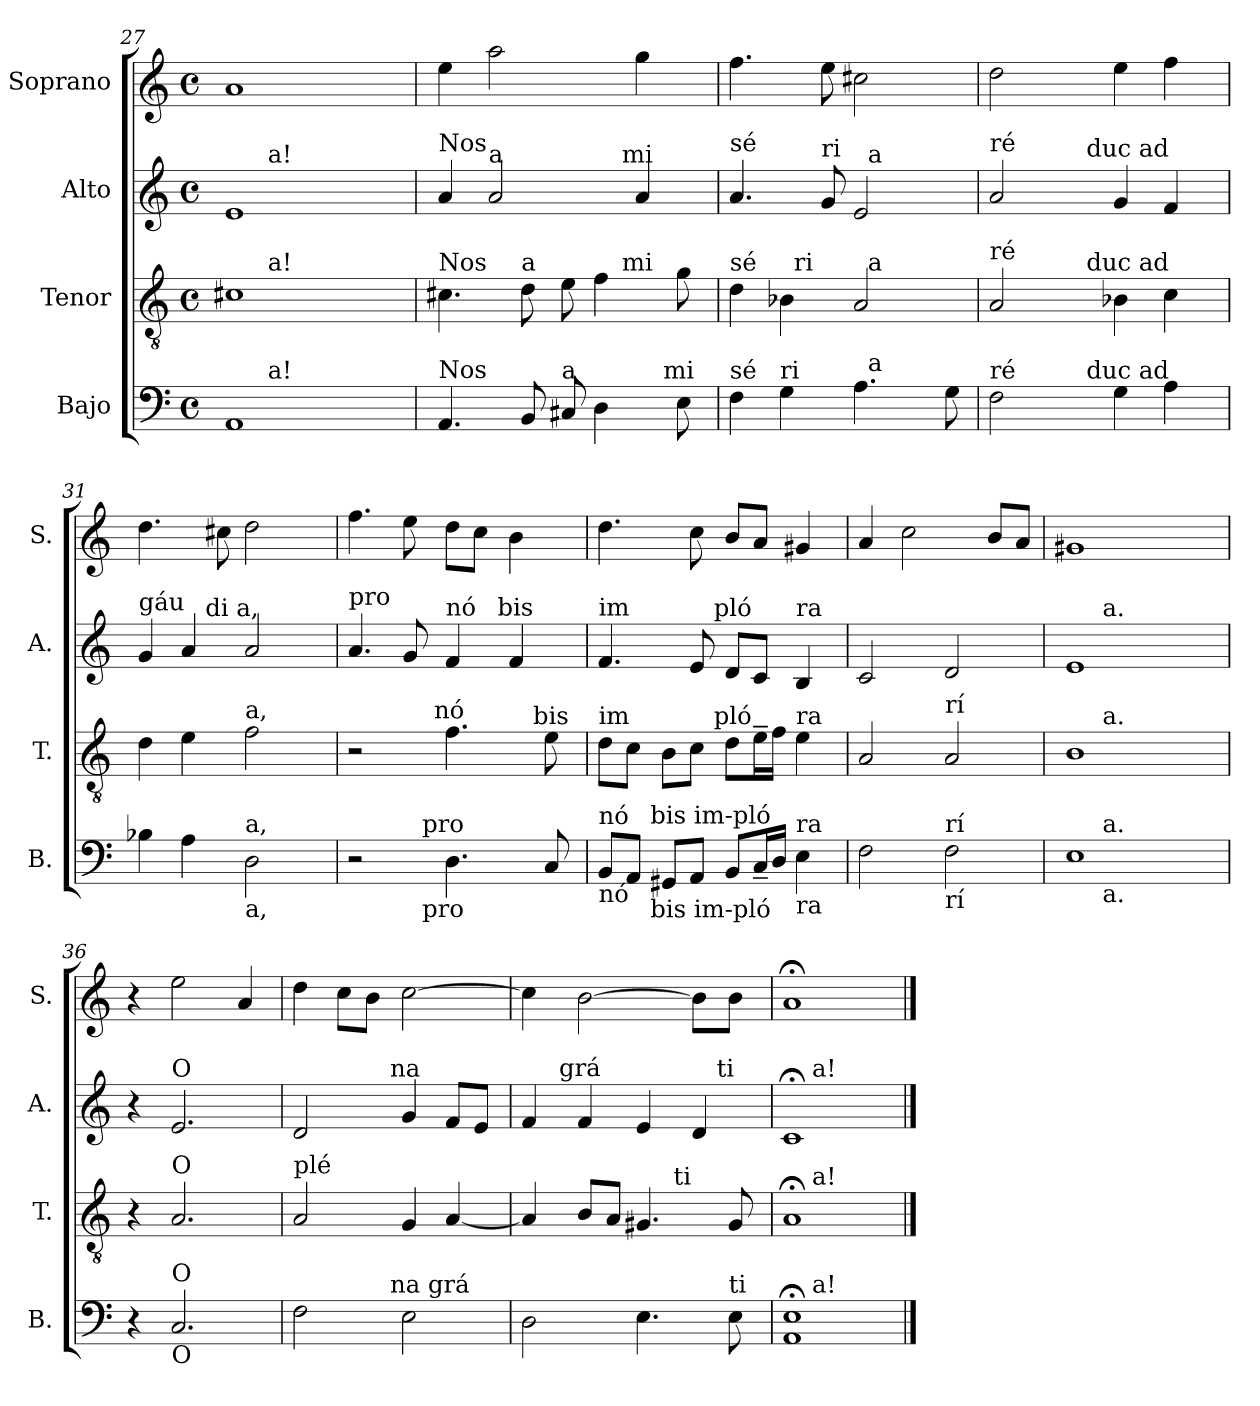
**kern	**kern	**kern	**kern
*part4	*part3	*part2	*part1
*staff4	*staff3	*staff2	*staff1
*I"Bajo	*I"Tenor	*I"Alto	*I"Soprano
*I'B.	*I'T.	*I'A.	*I'S.
*clefF4	*clefGv2	*clefG2	*clefG2
*ITrd7c12	*	*	*
*k[]	*k[]	*k[]	*k[]
*C:	*C:	*C:	*C:
*M4/4	*M4/4	*M4/4	*M4/4
*met(c)	*met(c)	*met(c)	*met(c)
=27	=27	=27	=27
*^	*^	*^	*
1AAA	8.ryy	1c#X	8.ryy	1e	8.ryy	1a
!	!	!	!	!	!LO:TX:a:t=a!	!
!	!	!	!LO:TX:a:t=a!	!	!	!
!	!LO:TX:a:t=a!	!	!	!	!	!
.	2ryy	.	2ryy	.	2ryy	.
.	4ryy	.	4ryy	.	4ryy	.
.	16ryy	.	16ryy	.	16ryy	.
=28	=28	=28	=28	=28	=28	=28
!	!	!	!	!LO:TX:a:t=Nos	!	!
!	!	!LO:TX:a:t=Nos	!	!	!	!
!LO:TX:a:t=Nos	!	!	!	!	!	!
4.AAA/	2ryy	4.c#X\	2ryy	4a/	2ryy	4ee\
!	!	!	!	!LO:TX:a:t=a	!	!
.	.	.	.	2a/	.	2aa\
!	!	!LO:TX:a:t=a	!	!	!	!
8BBB/	.	8d\	.	.	.	.
!LO:TX:a:t=a	!	!	!	!	!	!
8CC#X/	4ryy	8e\	8..ryy	.	8..ryy	.
4DD\	.	4f\	.	.	.	.
!	!	!	!	!	!LO:TX:a:t=mi	!
!	!	!	!LO:TX:a:t=mi	!	!	!
.	.	.	4ryy	.	4ryy	.
.	16.ryy	.	.	4a/	.	4gg\
!	!LO:TX:a:t=mi	!	!	!	!	!
.	8ryy	.	.	.	.	.
8EE\	.	8g\	.	.	.	.
.	32ryy	.	32ryy	.	32ryy	.
=29	=29	=29	=29	=29	=29	=29
!	!	!	!	!LO:TX:a:t=sé	!	!
!	!	!LO:TX:a:t=sé	!	!	!	!
!LO:TX:a:t=sé	!	!	!	!	!	!
*	*	*	*^	*	*	*
4FF\	2ryy	4d\	4ryy	2ryy	4.a/	2ryy	4.ff\
!LO:TX:a:t=ri	!	!	!	!	!	!	!
4GG\	.	4B-X\	32ryy	.	.	.	.
!	!	!	!LO:TX:a:t=ri	!	!	!	!
.	.	.	2ryy	.	.	.	.
!	!	!	!	!	!LO:TX:a:t=ri	!	!
.	.	.	.	.	8g/	.	8ee\
4.AA\	32ryy	2A/	.	32ryy	2e/	32ryy	2cc#X\
!	!	!	!	!	!	!LO:TX:a:t=a	!
!	!	!	!	!LO:TX:a:t=a	!	!	!
!	!LO:TX:a:t=a	!	!	!	!	!	!
.	4...ryy	.	.	4...ryy	.	4...ryy	.
.	.	.	8..ryy	.	.	.	.
8GG\	.	.	.	.	.	.	.
=30	=30	=30	=30	=30	=30	=30	=30
!	!	!	!	!	!LO:TX:a:t=ré	!	!
!	!	!LO:TX:a:t=ré	!	!	!	!	!
!LO:TX:a:t=ré	!	!	!	!	!	!	!
*	*	*	*v	*v	*	*	*
2FF\	4ryy	2A/	4ryy	2a/	4ryy	2dd\
.	8ryy	.	8ryy	.	8ryy	.
.	32ryy	.	32ryy	.	32ryy	.
!	!	!	!	!	!LO:TX:a:t=duc ad	!
!	!	!	!LO:TX:a:t=duc ad	!	!	!
!	!LO:TX:a:t=duc ad	!	!	!	!	!
.	2ryy	.	2ryy	.	2ryy	.
4GG\	.	4B-X\	.	4g/	.	4ee\
4AA\	.	4c\	.	4f/	.	4ff\
.	16.ryy	.	16.ryy	.	16.ryy	.
!!LO:PB:g=z
=31	=31	=31	=31	=31	=31	=31
!	!	!	!	!LO:TX:a:t=gáu	!	!
!	!	!LO:TX:a:t=gáu-di	!	!	!	!
!LO:TX:b:t=gáu-di	!	!	!	!	!	!
!LO:TX:a:t=gáu-di	!	!	!	!	!	!
*v	*v	*	*	*	*	*
*	*v	*v	*	*	*
4BB-X\	4d\	4g/	4ryy	4.dd\
4AA\	4e\	4a/	16.ryy	.
!	!	!	!LO:TX:a:t=di a,	!
.	.	.	2ryy	.
.	.	.	.	8cc#X\
!	!LO:TX:a:t=a,	!	!	!
!LO:TX:b:t=a,	!	!	!	!
!LO:TX:a:t=a,	!	!	!	!
2DD\	2f\	2a/	.	2dd\
.	.	.	8ryy	.
.	.	.	32ryy	.
=32	=32	=32	=32	=32
!	!	!LO:TX:a:t=pro	!	!
!	!LO:TX:a:t=pro	!	!	!
*^	*^	*	*	*
*	*	*	*^	*	*	*
2r	4..ryy	2r	4...ryy	2ryy	4.a/	2ryy	4.ff\
.	.	.	.	.	8g/	.	8ee\
!	!LO:TX:b:t=pro	!	!	!	!	!	!
!	!LO:TX:a:t=pro	!	!	!	!	!	!
.	2ryy	.	.	.	.	.	.
!	!	!	!LO:TX:a:t=nó	!	!	!	!
.	.	.	2ryy	.	.	.	.
!	!	!	!	!	!LO:TX:a:t=nó	!	!
4.DD\	.	4.f\	.	4ryy	4f/	8..ryy	8dd\L
.	.	.	.	.	.	.	8cc\J
!	!	!	!	!	!	!LO:TX:a:t=bis	!
.	.	.	.	.	.	4ryy	.
.	.	.	.	16.ryy	4f/	.	4b\
!	!	!	!	!LO:TX:a:t=bis	!	!	!
.	.	.	.	8ryy	.	.	.
8CC/	.	8e\	.	.	.	.	.
.	16ryy	.	.	.	.	.	.
.	.	.	32ryy	32ryy	.	32ryy	.
=33	=33	=33	=33	=33	=33	=33	=33
!	!	!	!	!	!LO:TX:a:t=im	!	!
!	!	!LO:TX:a:t=im	!	!	!	!	!
!LO:TX:b:t=nó	!	!	!	!	!	!	!
!LO:TX:a:t=nó	!	!	!	!	!	!	!
*	*	*	*v	*v	*	*	*
8BBB/L	8..ryy	8d\L	4...ryy	4.f/	4...ryy	4.dd\
8AAA/J	.	8c\J	.	.	.	.
!	!LO:TX:b:t=bis im-pló	!	!	!	!	!
!	!LO:TX:a:t=bis im-pló	!	!	!	!	!
.	2ryy	.	.	.	.	.
8GGG#X/L	.	8B\L	.	.	.	.
8AAA/J	.	8c\J	.	8e/	.	8cc\
!	!	!	!	!	!LO:TX:a:t=pló	!
!	!	!	!LO:TX:a:t=pló	!	!	!
.	.	.	2ryy	.	2ryy	.
8BBB/L	.	8d\L	.	8d/L	.	8b/L
16CC~</L	.	16e~>\L	.	8c/J	.	8a/J
16DD/JJ	.	16f\JJ	.	.	.	.
.	4ryy	.	.	.	.	.
!	!	!	!	!LO:TX:a:t=ra	!	!
!	!	!LO:TX:a:t=ra	!	!	!	!
!LO:TX:b:t=ra	!	!	!	!	!	!
!LO:TX:a:t=ra	!	!	!	!	!	!
4EE\	.	4e\	.	4B/	.	4g#X/
.	32ryy	.	32ryy	.	32ryy	.
=34	=34	=34	=34	=34	=34	=34
!	!	!	!	!LO:TX:a:t=Ma rí	!	!
!	!	!LO:TX:a:t=Ma	!	!	!	!
!LO:TX:b:t=Ma	!	!	!	!	!	!
!LO:TX:a:t=Ma	!	!	!	!	!	!
*v	*v	*	*	*v	*v	*
*	*v	*v	*	*
2FF\	2A/	2c/	4a/
.	.	.	2cc\
!	!LO:TX:a:t=rí	!	!
!LO:TX:b:t=rí	!	!	!
!LO:TX:a:t=rí	!	!	!
2FF\	2A/	2d/	.
.	.	.	8b/L
.	.	.	8a/J
=35	=35	=35	=35
*^	*^	*^	*
1EE	8.ryy	1B	8.ryy	1e	8.ryy	1g#X
!	!	!	!	!	!LO:TX:a:t=a.	!
!	!	!	!LO:TX:a:t=a.	!	!	!
!	!LO:TX:b:t=a.	!	!	!	!	!
!	!LO:TX:a:t=a.	!	!	!	!	!
.	2ryy	.	2ryy	.	2ryy	.
.	4ryy	.	4ryy	.	4ryy	.
.	16ryy	.	16ryy	.	16ryy	.
*v	*v	*	*	*v	*v	*
*	*v	*v	*	*
=36	=36	=36	=36
4r	4r	4r	4r
!	!	!LO:TX:a:t=O	!
!	!LO:TX:a:t=O	!	!
!LO:TX:b:t=O	!	!	!
!LO:TX:a:t=O	!	!	!
2.CC/	2.A/	2.e/	2ee\
.	.	.	4a/
!!LO:LB:g=z
=37	=37	=37	=37
!	!	!LO:TX:a:t=plé	!
!	!LO:TX:a:t=plé	!	!
!LO:TX:a:t=plé	!	!	!
*^	*	*^	*
2FF\	4...ryy	2A/	2d/	4...ryy	4dd\
.	.	.	.	.	8cc\L
.	.	.	.	.	8b\J
!	!	!	!	!LO:TX:a:t=na	!
!	!LO:TX:a:t=na grá	!	!	!	!
.	2ryy	.	.	2ryy	.
2EE\	.	4G/	4g/	.	[>2cc\
.	.	[<4A/	8f/L	.	.
.	.	.	8e/J	.	.
.	32ryy	.	.	32ryy	.
=38	=38	=38	=38	=38	=38
!	!	!LO:TX:a:t=na grá	!	!	!
*v	*v	*^	*	*^	*
2DD\	4A/]	2ryy	4f/	8.ryy	2ryy	4cc\]
!	!	!	!	!LO:TX:a:t=grá	!	!
.	.	.	.	2ryy	.	.
.	8B/L	.	4f/	.	.	[>2b\
.	8A/J	.	.	.	.	.
4.EE\	4.G#X/	8.ryy	4e/	.	4ryy	.
!	!	!LO:TX:a:t=ti	!	!	!	!
.	.	4ryy	.	4ryy	.	.
.	.	.	4d/	.	16.ryy	8b\L]
!	!	!	!	!	!LO:TX:a:t=ti	!
.	.	.	.	.	8ryy	.
!LO:TX:a:t=ti	!	!	!	!	!	!
8EE\	8G#/	.	.	.	.	8b\J
.	.	16ryy	.	16ryy	.	.
.	.	.	.	.	32ryy	.
*	*	*	*	*v	*v	*
=39	=39	=39	=39	=39	=39
*^	*	*	*	*	*
1AAA; 1EE;	8ryy	1A;	8ryy	1c;<	8ryy	1a;<
!	!	!	!	!	!LO:TX:a:t=a!	!
!	!	!	!LO:TX:a:t=a!	!	!	!
!	!LO:TX:a:t=a!	!	!	!	!	!
.	2..ryy	.	2..ryy	.	2..ryy	.
*v	*v	*	*	*v	*v	*
*	*v	*v	*	*
==	==	==	==
*-	*-	*-	*-
